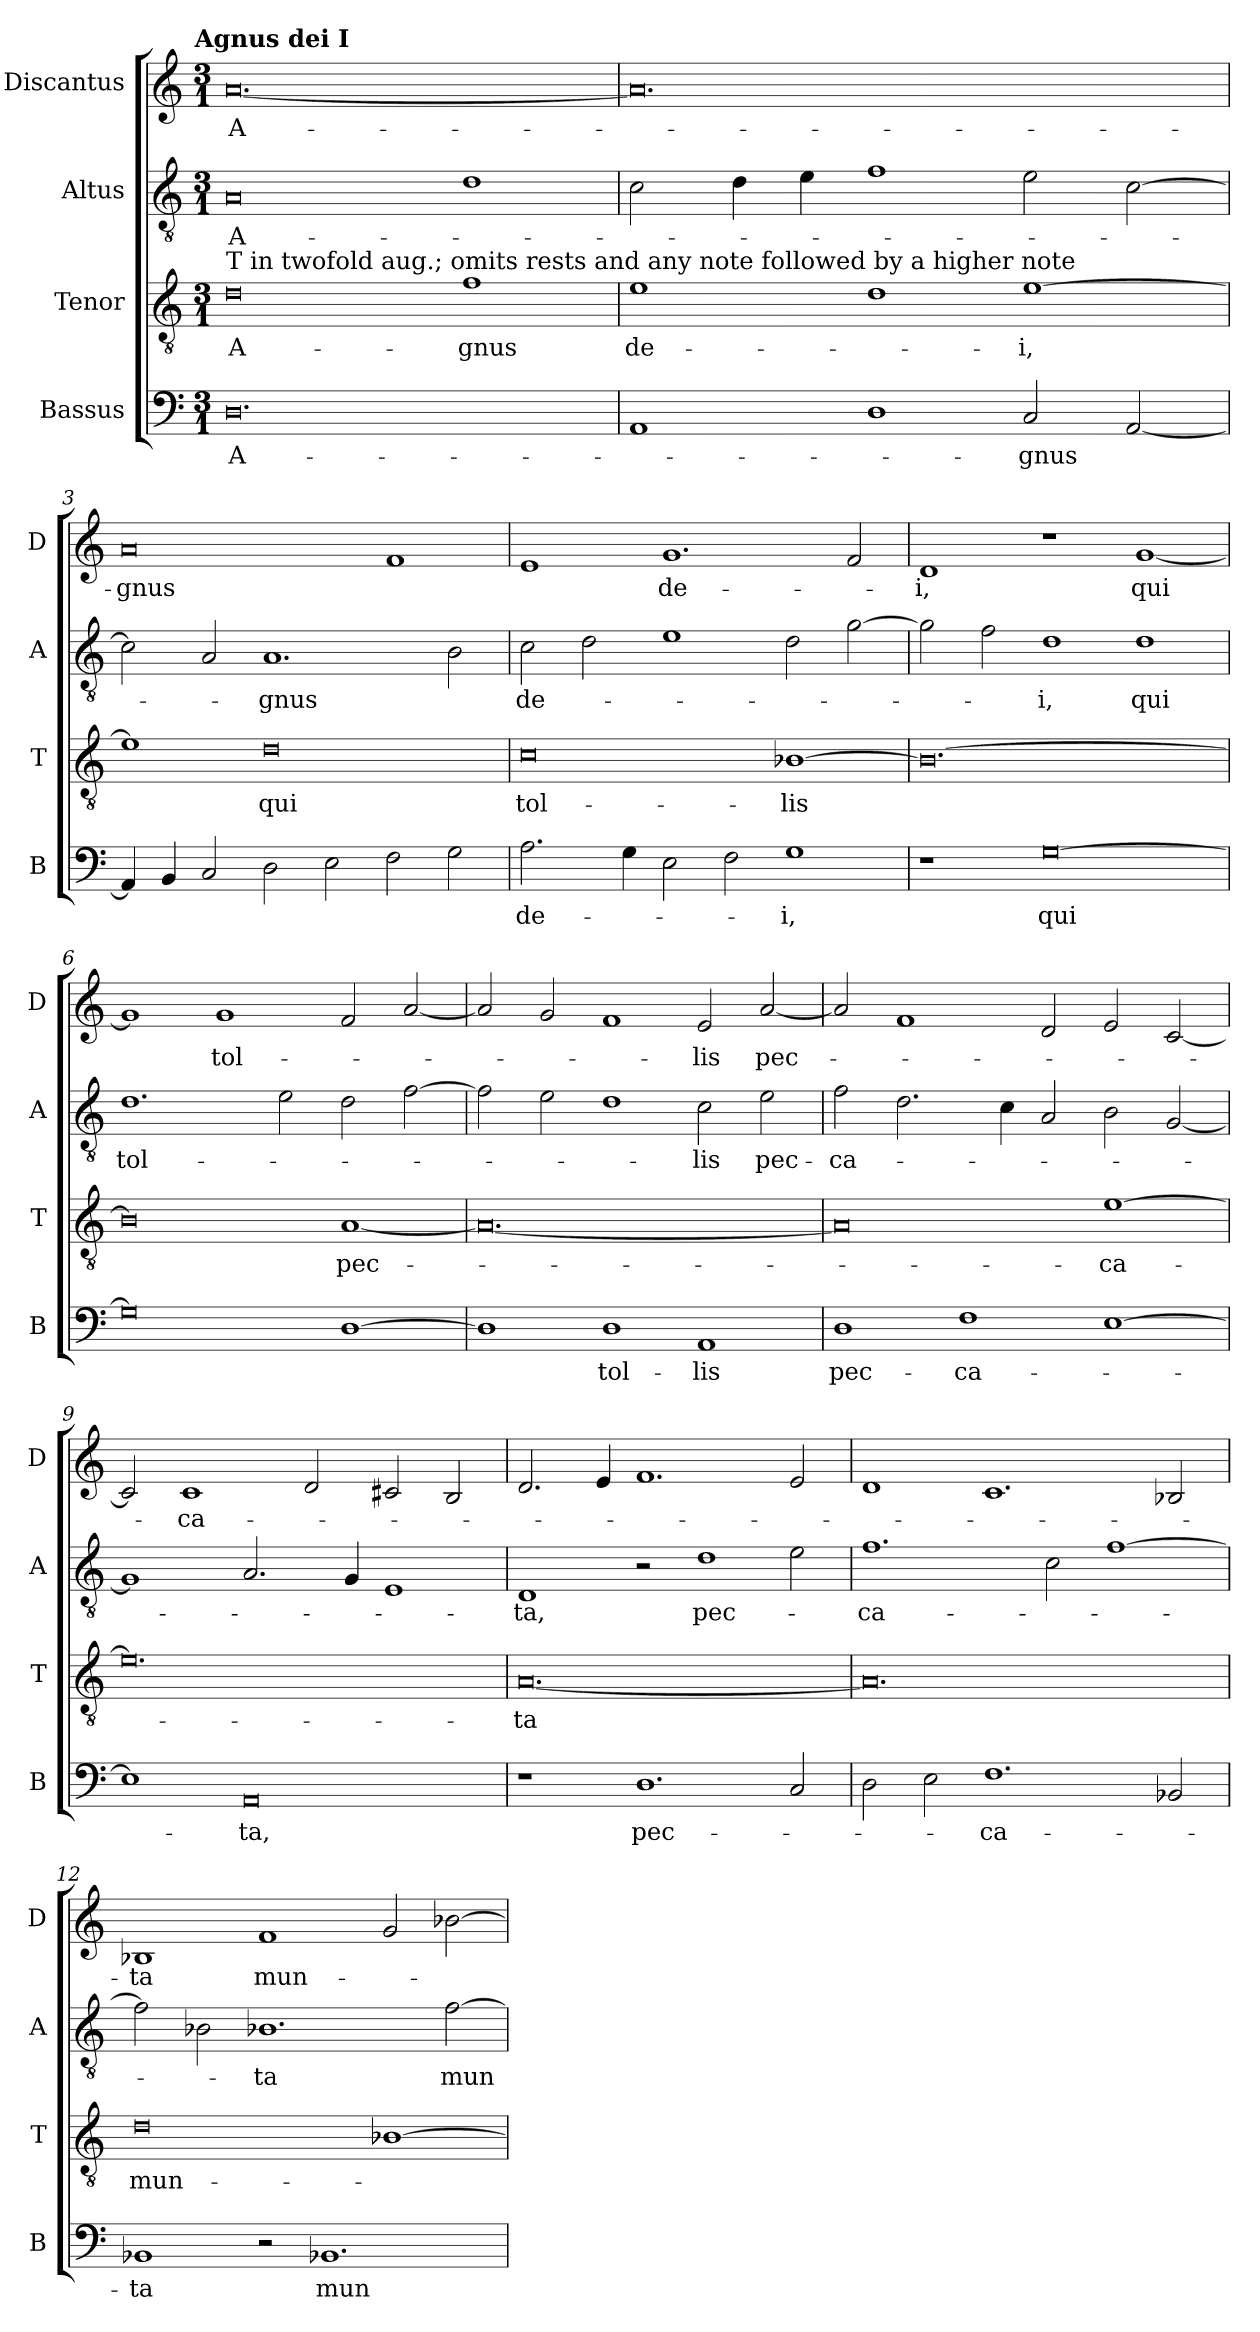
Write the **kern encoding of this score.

**kern	**text	**kern	**text	**kern	**text	**kern	**text
*part4	*part4	*part3	*part3	*part2	*part2	*part1	*part1
*staff4	*staff4	*staff3	*staff3	*staff2	*staff2	*staff1	*staff1
*I"Bassus	*	*I"Tenor	*	*I"Altus	*	*I"Discantus	*
*I'B	*	*I'T	*	*I'A	*	*I'D	*
*clefF4	*	*clefGv2	*	*clefGv2	*	*clefG2	*
*k[]	*	*k[]	*	*k[]	*	*k[]	*
!!LO:TX:omd:t=Agnus dei I
*M3/1	*	*M3/1	*	*M3/1	*	*M3/1	*
*MM300	*	*MM300	*	*MM300	*	*MM300	*
=1	=1	=1	=1	=1	=1	=1	=1
!	!	!LO:TX:a:t=T in twofold aug.; omits rests and any note followed by a higher note	!	!	!	!	!
0.D	A-	0d	A-	0A	A-	[0.a	A-
.	.	1f	-gnus	1d	.	.	.
=2	=2	=2	=2	=2	=2	=2	=2
1AA	.	1e	de-	2c	.	0.a]	.
.	.	.	.	4d	.	.	.
.	.	.	.	4e	.	.	.
1D	.	1d	.	1f	.	.	.
2C	-gnus	[1e	-i,	2e	.	.	.
[2AA	.	.	.	[2c	.	.	.
=3	=3	=3	=3	=3	=3	=3	=3
4AA]	.	1e]	.	2c]	.	0a	-gnus
4BB	.	.	.	.	.	.	.
2C	.	.	.	2A	.	.	.
2D	.	0d	qui	1.A	-gnus	.	.
2E	.	.	.	.	.	.	.
2F	.	.	.	.	.	1f	.
2G	.	.	.	2B	.	.	.
=4	=4	=4	=4	=4	=4	=4	=4
2.A	de-	0c	tol-	2c	de-	1e	.
.	.	.	.	2d	.	.	.
4G	.	.	.	.	.	.	.
2E	.	.	.	1e	.	1.g	de-
2F	.	.	.	.	.	.	.
1G	-i,	[1B-X	-lis	2d	.	.	.
.	.	.	.	[2g	.	2f	.
=5	=5	=5	=5	=5	=5	=5	=5
1r	.	0.B-_	.	2g]	.	1d	-i,
.	.	.	.	2f	.	.	.
[0G	qui	.	.	1d	-i,	1r	.
.	.	.	.	1d	qui	[1g	qui
=6	=6	=6	=6	=6	=6	=6	=6
0G]	.	0B-]	.	1.d	tol-	1g]	.
.	.	.	.	.	.	1g	tol-
.	.	.	.	2e	.	.	.
[1D	.	[1A	pec-	2d	.	2f	.
.	.	.	.	[2f	.	[2a	.
=7	=7	=7	=7	=7	=7	=7	=7
1D]	.	0.A_	.	2f]	.	2a]	.
.	.	.	.	2e	.	2g	.
1D	tol-	.	.	1d	.	1f	.
1AA	-lis	.	.	2c	-lis	2e	-lis
.	.	.	.	2e	pec-	[2a	pec-
=8	=8	=8	=8	=8	=8	=8	=8
1D	pec-	0A]	.	2f	-ca-	2a]	.
.	.	.	.	2.d	.	1f	.
1F	-ca-	.	.	.	.	.	.
.	.	.	.	4c	.	.	.
.	.	.	.	2A	.	2d	.
[1E	.	[1e	-ca-	2B	.	2e	.
.	.	.	.	[2G	.	[2c	.
=9	=9	=9	=9	=9	=9	=9	=9
1E]	.	0.e]	.	1G]	.	2c]	.
.	.	.	.	.	.	1c	-ca-
0AA	-ta,	.	.	2.A	.	.	.
.	.	.	.	.	.	2d	.
.	.	.	.	4G	.	.	.
.	.	.	.	1E	.	2c#X	.
.	.	.	.	.	.	2B	.
=10	=10	=10	=10	=10	=10	=10	=10
1r	.	[0.A	-ta	1D	-ta,	2.d	.
.	.	.	.	.	.	4e	.
1.D	pec-	.	.	2r	.	1.f	.
.	.	.	.	1d	pec-	.	.
2C	.	.	.	2e	.	2e	.
=11	=11	=11	=11	=11	=11	=11	=11
2D	.	0.A]	.	1.f	-ca-	1d	.
2E	.	.	.	.	.	.	.
1.F	-ca-	.	.	.	.	1.c	.
.	.	.	.	2c	.	.	.
.	.	.	.	[1f	.	.	.
2BB-X	.	.	.	.	.	2B-X	.
=12	=12	=12	=12	=12	=12	=12	=12
1BB-X	-ta	0d	mun-	2f]	.	1B-X	-ta
.	.	.	.	2B-X	.	.	.
2r	.	.	.	1.B-X	-ta	1f	mun-
1.BB-X	mun-	.	.	.	.	.	.
.	.	[1B-X	.	.	.	2g	.
.	.	.	.	[2f	mun-	[2b-X	.
=	=	=	=	=	=	=	=
*-	*-	*-	*-	*-	*-	*-	*-
